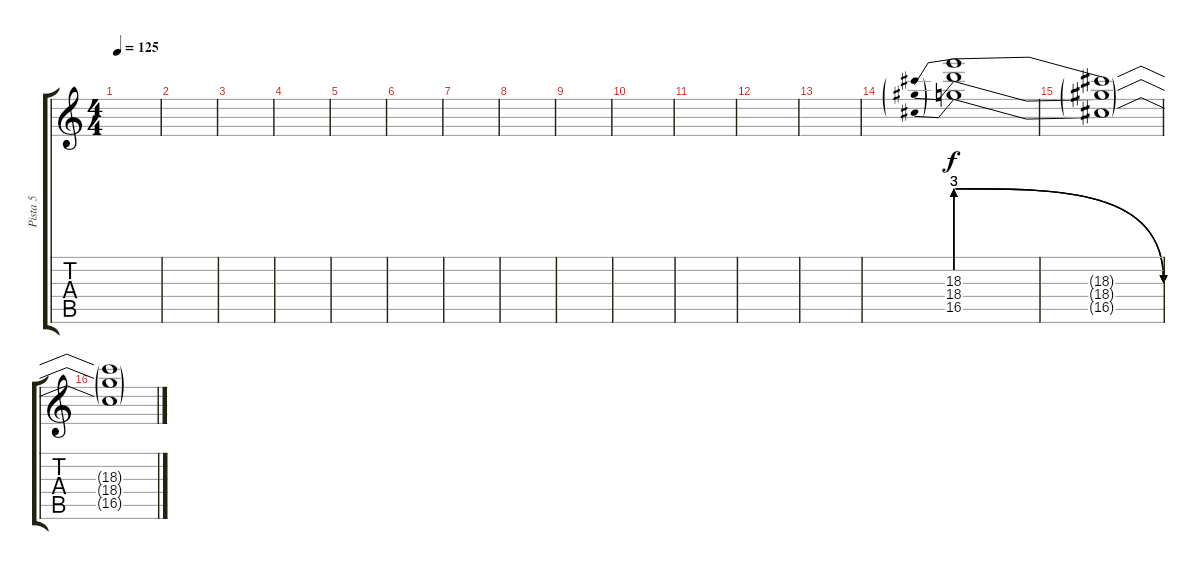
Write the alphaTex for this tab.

\track ("Pista 5" "Pista 5") {instrument overdrivenguitar}
\staff {score tabs}
\tuning (E4 B3 G3 D3 A2 E2) {hide}
\ts (4 4)
\tempo 125
\clef g2
\ks c
|
|
|
|
|
|
|
|
|
|
|
|
|
(18.3{be (prebendrelease 0 12 60 0)} 18.4{be (prebendrelease 0 12 60 0)} 16.5{be (prebendrelease 0 12 60 0)}).1 |
(18.3{t} 18.4{t} 16.5{t}).1 |
(18.3{t} 18.4{t} 16.5{t}).1
